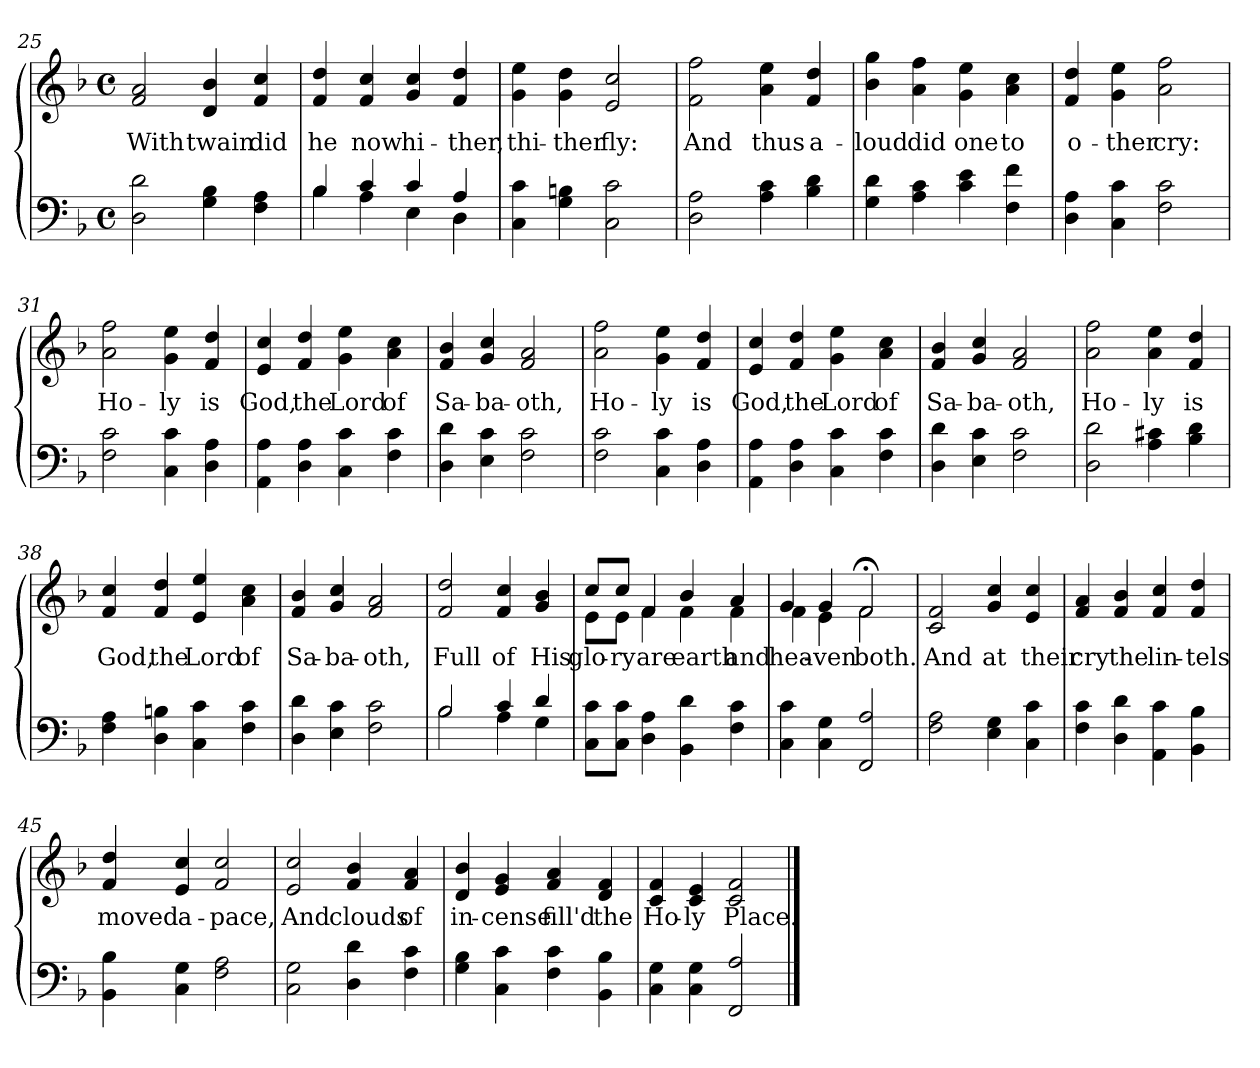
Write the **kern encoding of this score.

**kern	**kern	**text
*part2	*part1	*part1
*staff2	*staff1	*staff1
*clefF4	*clefG2	*
*k[b-]	*k[b-]	*
*F:	*F:	*
*M4/4	*M4/4	*
*met(c)	*met(c)	*
=25	=25	=25
2D\ 2d\	2f/ 2a/	With
4G\ 4B-\	4d/ 4b-/	twain
4F\ 4A\	4f/ 4cc/	did
!!LO:PB:g=z
=26	=26	=26
*^	*	*
4B-/	4B-\	4f/ 4dd/	he
4c/	4A\	4f/ 4cc/	now
4c/	4E\	4g/ 4cc/	hi-
4A/	4D\	4f/ 4dd/	-ther,
*v	*v	*	*
=27	=27	=27
4C\ 4c\	4g\ 4ee\	thi-
4G\ 4Bn\	4g\ 4dd\	-ther
2C\ 2c\	2e/ 2cc/	fly:
=28	=28	=28
2D\ 2A\	2f\ 2ff\	And
4A\ 4c\	4a\ 4ee\	thus
4B-\ 4d\	4f/ 4dd/	a-
=29	=29	=29
4G\ 4d\	4b-\ 4gg\	-loud
4A\ 4c\	4a\ 4ff\	did
4c\ 4e\	4g\ 4ee\	one
4F\ 4f\	4a\ 4cc\	to
=30	=30	=30
4D\ 4A\	4f/ 4dd/	o-
4C\ 4c\	4g\ 4ee\	-ther
2F\ 2c\	2a\ 2ff\	cry:
!!LO:LB:g=z
=31	=31	=31
2F\ 2c\	2a\ 2ff\	Ho-
4C\ 4c\	4g\ 4ee\	-ly
4D\ 4A\	4f/ 4dd/	is
=32	=32	=32
4AA\ 4A\	4e/ 4cc/	God,
4D\ 4A\	4f/ 4dd/	the
4C\ 4c\	4g\ 4ee\	Lord
4F\ 4c\	4a\ 4cc\	of
=33	=33	=33
4D\ 4d\	4f/ 4b-/	Sa-
4E\ 4c\	4g/ 4cc/	-ba-
2F\ 2c\	2f/ 2a/	-oth,
=34	=34	=34
2F\ 2c\	2a\ 2ff\	Ho-
4C\ 4c\	4g\ 4ee\	-ly
4D\ 4A\	4f/ 4dd/	is
=35	=35	=35
4AA\ 4A\	4e/ 4cc/	God,
4D\ 4A\	4f/ 4dd/	the
4C\ 4c\	4g\ 4ee\	Lord
4F\ 4c\	4a\ 4cc\	of
!!LO:LB:g=z
=36	=36	=36
4D\ 4d\	4f/ 4b-/	Sa-
4E\ 4c\	4g/ 4cc/	-ba-
2F\ 2c\	2f/ 2a/	-oth,
=37	=37	=37
2D\ 2d\	2a\ 2ff\	Ho-
4A\ 4c#X\	4a\ 4ee\	-ly
4B-\ 4d\	4f/ 4dd/	is
=38	=38	=38
4F\ 4A\	4f/ 4cc/	God,
4D\ 4Bn\	4f/ 4dd/	the
4C\ 4c\	4e/ 4ee/	Lord
4F\ 4c\	4a\ 4cc\	of
=39	=39	=39
4D\ 4d\	4f/ 4b-/	Sa-
4E\ 4c\	4g/ 4cc/	-ba-
2F\ 2c\	2f/ 2a/	-oth,
=40	=40	=40
*^	*	*
2B-/	2B-\	2f/ 2dd/	Full
4c/	4A\	4f/ 4cc/	of
4d/	4G\	4g/ 4b-/	His
*v	*v	*	*
!!LO:LB:g=z
=41	=41	=41
*	*^	*
8C\ 8c\L	8cc/L	8e\L	glo-
8C\ 8c\J	8cc/J	8e\J	-ry
4D\ 4A\	4f/	4f\	are
4BB-\ 4d\	4b-/	4f\	earth
4F\ 4c\	4a/	4f\	and
=42	=42	=42	=42
4C\ 4c\	4g/	4f\	hea-
4C\ 4G\	4g/	4e\	-ven
2FF/ 2A/	2f;</	2f\	both.
*	*v	*v	*
=43	=43	=43
2F\ 2A\	2c/ 2f/	And
4E\ 4G\	4g/ 4cc/	at
4C\ 4c\	4e/ 4cc/	their
=44	=44	=44
4F\ 4c\	4f/ 4a/	cry
4D\ 4d\	4f/ 4b-/	the
4AA\ 4c\	4f/ 4cc/	lin-
4BB-\ 4B-\	4f/ 4dd/	-tels
=45	=45	=45
4BB-\ 4B-\	4f/ 4dd/	moved
4C\ 4G\	4e/ 4cc/	a-
2F\ 2A\	2f/ 2cc/	-pace,
!!LO:LB:g=z
=46	=46	=46
2C\ 2G\	2e/ 2cc/	And
4D\ 4d\	4f/ 4b-/	clouds
4F\ 4c\	4f/ 4a/	of
=47	=47	=47
4G\ 4B-\	4d/ 4b-/	in-
4C\ 4c\	4e/ 4g/	-cense
4F\ 4c\	4f/ 4a/	fill'd
4BB-\ 4B-\	4d/ 4f/	the
=48	=48	=48
4C\ 4G\	4c/ 4f/	Ho-
4C\ 4G\	4c/ 4e/	-ly
2FF/ 2A/	2c/ 2f/	Place.
==	==	==
*-	*-	*-
